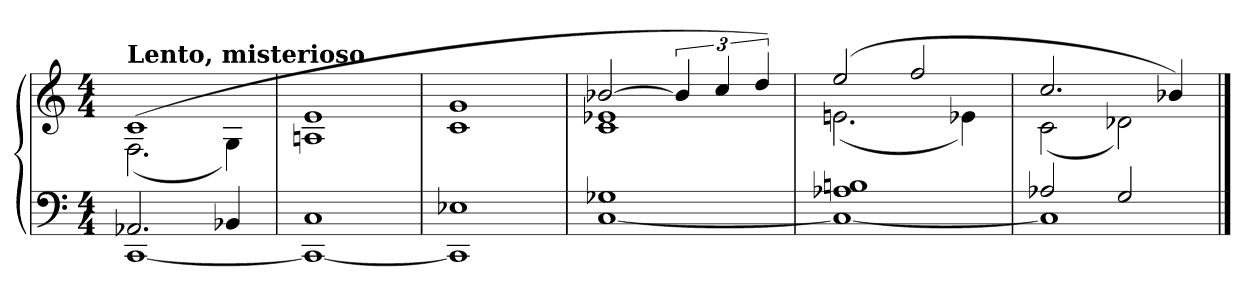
**kern	**kern
*part1	*part1
*staff2	*staff1
*clefF4	*clefG2
*k[]	*k[]
*C:	*C:
*M4/4	*M4/4
=1	=1
*^	*^
!	!	!LO:TX:a:B:t=Lento, misterioso	!
2.AA-X/	[<1CC	(>1c	(<2.F\
4BB-X/	.	.	4G\)
=2	=2	=2	=2
1C	1CC_	1e	1An
=3	=3	=3	=3
1E-X	1CC]	1g	1c
=4	=4	=4	=4
1G-X	[<1C	[>2b-X/	1c 1e-X
.	.	6b-/]	.
.	.	6cc/	.
.	.	6dd/)	.
=5	=5	=5	=5
1A-X 1Bn	1C_	(2ee/	(<2.en\
.	.	2ff/	.
.	.	.	4e-X\)
=6	=6	=6	=6
2A-X/	1C]	2.cc/	(<2c\
2G/	.	.	2d-X\)
.	.	4b-X/)	.
*v	*v	*	*
*	*v	*v
==	==
*-	*-
